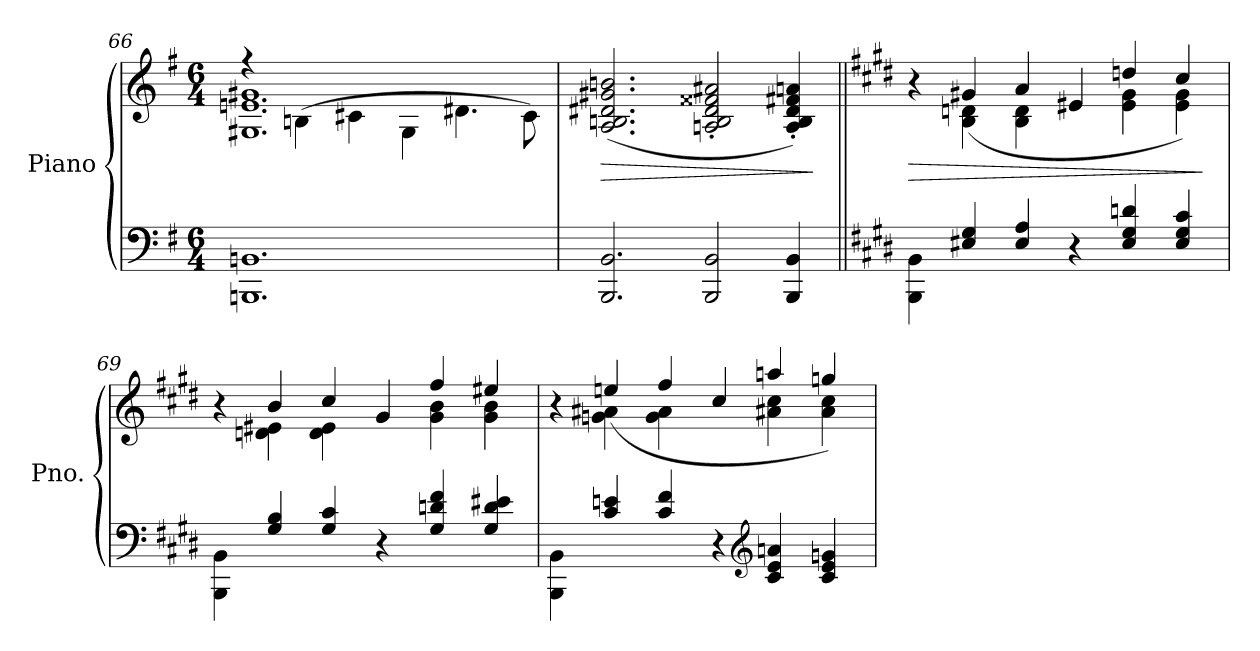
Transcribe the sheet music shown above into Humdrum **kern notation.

**kern	**kern	**dynam
*part1	*part1	*part1
*staff2	*staff1	*staff1/2
*I"Piano	*	*
*I'Pno.	*	*
*clefF4	*clefG2	*
*k[f#]	*k[f#]	*
*M6/4	*M6/4	*
=66	=66	=66
*	*^	*
1.BBBn 1.BBn	4r	1.G#X 1.en 1.g#X	.
.	(>4Bn\	.	.
.	4c#X\	.	.
.	4G#\	.	.
.	4.d#X\	.	.
.	8c#\)	.	.
*	*v	*v	*
=67	=67	=67
!	!	!LO:HP:b
2.BBB/ 2.BB/	(>2.A/ 2.Bn/ 2.d#X/ 2.g#X/ 2.bn/	>
2BBB/ 2BB/	2An/' 2B/' 2d#/' 2f##X/' 2a#X/'	.
4BBB/ 4BB/	4A/' 4B/' 4d#/' 4f#X/' 4an/')	.
.	.	]
!!LO:PB:g=z
=68||	=68||	=68||
*k[f#c#g#d#]	*k[f#c#g#d#]	*
!	!	!LO:HP:b
*	*^	*
4BBB\ 4BB\	4r	4ryy	>
4E#X/ 4G#/	4B\ 4dn\	(>4g#X/	.
4E#/ 4A/	4B\ 4d\	4a/	.
4r	4ryy	4e#X/	.
4E#/ 4G#/ 4dn/	4e#\ 4g#\	4ddn/	.
4E#/ 4G#/ 4c#/	4e#\ 4g#\	4cc#/)	.
*	*v	*v	*
.	.	]
=69	=69	=69
*	*^	*
4BBB\ 4BB\	4r	4ryy	.
4G#/ 4B/	4dn\ 4e#X\	4b/	.
4G#/ 4c#/	4d\ 4e#\	4cc#/	.
4r	4ryy	4g#/	.
4G#/ 4dn/ 4f#/	4g#\ 4b\	4ff#/	.
4G#/ 4d/ 4e#X/	4g#\ 4b\	4ee#X/	.
=70	=70	=70	=70
4BBB\ 4BB\	4r	4ryy	.
4c#/ 4en/	4gn\ 4a#X\	(>4een/	.
4c#/ 4f#/	4g\ 4a#\	4ff#/	.
4r	4ryy	4cc#/	.
*clefG2	*	*	*
4c#/ 4e/ 4an/	4a#X\ 4cc#\	4aan/	.
4c#/ 4e/ 4gn/	4a#\ 4cc#\	4ggn/)	.
*	*v	*v	*
=	=	=
*-	*-	*-
